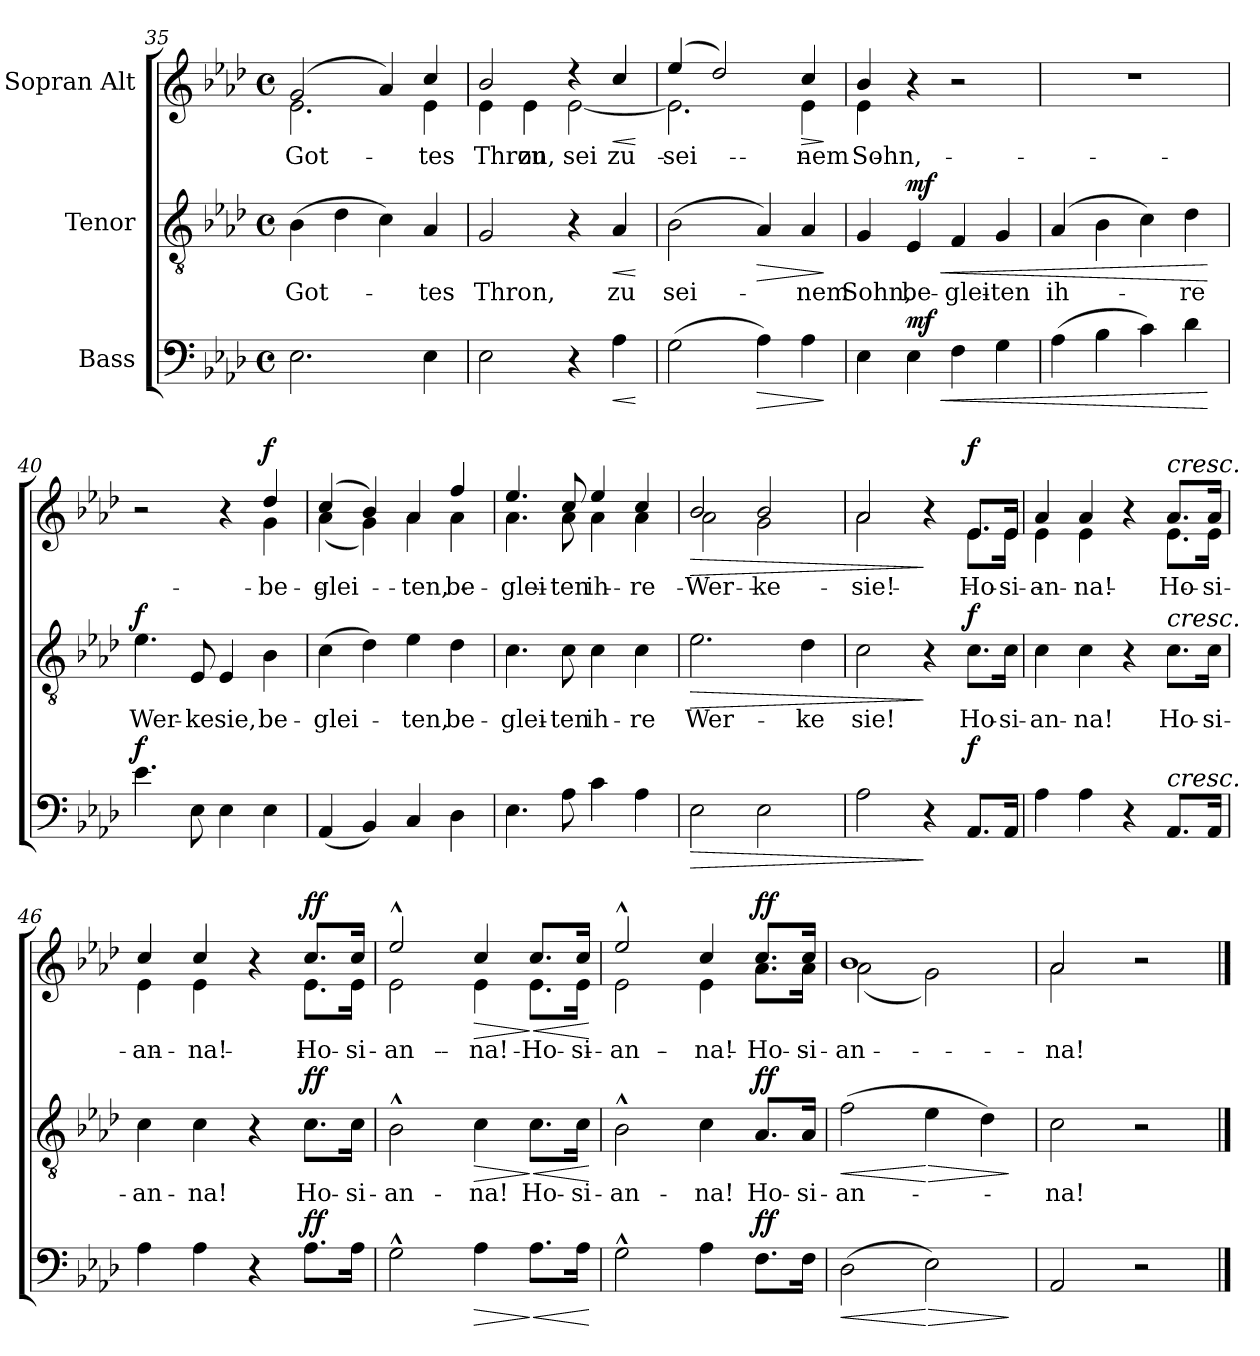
**kern	**dynam	**kern	**text	**dynam	**kern	**text	**dynam
*part3	*part3	*part2	*part2	*part2	*part1	*part1	*part1
*staff3	*staff3	*staff2	*staff2	*staff2	*staff1	*staff1	*staff1
*I"Bass	*	*I"Tenor	*	*	*I"Sopran Alt	*	*
*clefF4	*	*clefGv2	*	*	*clefG2	*	*
*k[b-e-a-d-]	*	*k[b-e-a-d-]	*	*	*k[b-e-a-d-]	*	*
*M4/4	*	*M4/4	*	*	*M4/4	*	*
*met(c)	*	*met(c)	*	*	*met(c)	*	*
=35	=35	=35	=35	=35	=35	=35	=35
!	!	!	!LO:LY:b	!	!	!LO:LY:b	!
*	*	*	*	*	*^	*	*
2.E-\	.	(4B-\	Got-	.	(2g/	2.e-\	Got-	.
.	.	4d-\	.	.	.	.	.	.
.	.	4c\)	.	.	4a-/)	.	.	.
!	!	!	!LO:LY:b	!	!	!	!LO:LY:b	!
4E-\	.	4A-/	-tes	.	4cc/	4e-\	-tes	.
=36	=36	=36	=36	=36	=36	=36	=36	=36
!	!	!	!LO:LY:b	!	!	!	!LO:LY:b	!
2E-\	.	2G/	Thron,	.	2b-/	4e-\	Thron,	.
!	!	!	!	!	!	!	!LO:LY:b	!
.	.	.	.	.	.	4e-\	zu	.
!	!	!	!	!	!	!	!LO:LY:b	!
4r	.	4r	.	.	4r	[2e-\	sei-	.
!	!LO:HP:b	!	!LO:LY:b	!LO:HP:b	!	!	!LO:LY:b	!LO:HP:b
4A-\	<	4A-/	zu	<	4cc/	.	zu	<
*	*	*	*	*	*v	*v	*	*
.	[	.	.	[	.	.	[
=37	=37	=37	=37	=37	=37	=37	=37
!	!	!	!LO:LY:b	!	!	!LO:LY:b	!
*	*	*	*	*	*^	*	*
(2G\	.	(2B-\	sei-	.	(4ee-/	2.e-\]	sei-	.
.	.	.	.	.	2dd-/)	.	.	.
!	!LO:HP:b	!	!	!LO:HP:b	!	!	!	!
4A-\)	>	4A-/)	.	>	.	.	.	.
!	!	!	!LO:LY:b	!	!	!	!LO:LY:b	!LO:HP:b
!	!	!	!	!	!	!	!LO:LY:b	!
4A-\	.	4A-/	-nem	.	4cc/	4e-\	-nem	>
*	*	*	*	*	*v	*v	*	*
.	]	.	.	]	.	.	]
=38	=38	=38	=38	=38	=38	=38	=38
!	!	!	!LO:LY:b	!	!	!LO:LY:b	!
*	*	*	*	*	*^	*	*
!	!	!	!	!	!	!	!LO:LY:b	!
4E-\	.	4G/	Sohn,	.	4b-/	4e-\	Sohn,	.
!	!LO:HP:b	!	!LO:LY:b	!LO:HP:b	!	!	!	!
!	!LO:DY:n=1:a	!	!	!LO:DY:n=1:a	!	!	!	!
4E-\	< mf	4E-/	be-	< mf	4r	4ryy	.	.
!	!	!	!LO:LY:b	!	!	!	!	!
4F\	.	4F/	-glei-	.	2r	2ryy	.	.
!	!	!	!LO:LY:b	!	!	!	!	!
4G\	.	4G/	-ten	.	.	.	.	.
*	*	*	*	*	*v	*v	*	*
!!LO:LB:g=z
=39	=39	=39	=39	=39	=39	=39	=39
!	!	!	!LO:LY:b	!	!	!	!
(4A-\	.	(4A-/	ih-	.	1r	.	.
4B-\	.	4B-\	.	.	.	.	.
4c\)	.	4c\)	.	.	.	.	.
!	!	!	!LO:LY:b	!	!	!	!
4d-\	.	4d-\	-re	.	.	.	.
.	[	.	.	[	.	.	.
=40	=40	=40	=40	=40	=40	=40	=40
!	!LO:DY:a	!	!LO:LY:b	!LO:DY:a	!	!	!
*	*	*	*	*	*^	*	*
4.e-\	f	4.e-\	Wer-	f	2r	2ryy	.	.
!	!	!	!LO:LY:b	!	!	!	!	!
8E-\	.	8E-/	-ke	.	.	.	.	.
!	!	!	!LO:LY:b	!	!	!	!	!
4E-\	.	4E-/	sie,	.	4r	4ryy	.	.
!	!	!	!LO:LY:b	!	!	!	!LO:LY:b	!LO:DY:a
4E-\	.	4B-\	be-	.	4dd-/	4g\	be-	f
=41	=41	=41	=41	=41	=41	=41	=41	=41
!	!	!	!LO:LY:b	!	!	!	!LO:LY:b	!
(4AA-/	.	(4c\	-glei-	.	(4cc/	(4a-\	-glei-	.
4BB-/)	.	4d-\)	.	.	4b-/)	4g\)	.	.
!	!	!	!LO:LY:b	!	!	!	!LO:LY:b	!
4C/	.	4e-\	-ten,	.	4a-/	4a-\	-ten,	.
!	!	!	!LO:LY:b	!	!	!	!LO:LY:b	!
4D-\	.	4d-\	be-	.	4ff/	4a-\	be-	.
=42	=42	=42	=42	=42	=42	=42	=42	=42
!	!	!	!LO:LY:b	!	!	!	!LO:LY:b	!
4.E-\	.	4.c\	-glei-	.	4.ee-/	4.a-\	-glei-	.
!	!	!	!LO:LY:b	!	!	!	!LO:LY:b	!
8A-\	.	8c\	-ten	.	8cc/	8a-\	-ten	.
!	!	!	!LO:LY:b	!	!	!	!LO:LY:b	!
4c\	.	4c\	ih-	.	4ee-/	4a-\	ih-	.
!	!	!	!LO:LY:b	!	!	!	!LO:LY:b	!
4A-\	.	4c\	-re	.	4cc/	4a-\	-re	.
=43	=43	=43	=43	=43	=43	=43	=43	=43
!	!LO:HP:b	!	!LO:LY:b	!LO:HP:b	!	!	!LO:LY:b	!LO:HP:b
2E-\	>	2.e-\	Wer-	>	2b-/	2a-\	Wer-	>
!	!	!	!	!	!	!	!LO:LY:b	!
2E-\	.	.	.	.	2b-/	2g\	-ke	.
!	!	!	!LO:LY:b	!	!	!	!	!
.	.	4d-\	-ke	.	.	.	.	.
=44	=44	=44	=44	=44	=44	=44	=44	=44
!	!	!	!LO:LY:b	!	!	!	!LO:LY:b	!
2A-\	.	2c\	sie!	.	2a-/	2a-\	sie!	.
4r	]	4r	.	]	4r	4ryy	.	]
!	!LO:DY:a	!	!LO:LY:b	!LO:DY:a	!	!	!LO:LY:b	!LO:DY:a
8.AA-/L	f	8.c\L	Ho-	f	8.e-/L	8.e-\L	Ho-	f
!	!	!	!LO:LY:b	!	!	!	!LO:LY:b	!
16AA-/Jk	.	16c\Jk	-si-	.	16e-/Jk	16e-\Jk	-si-	.
!!LO:LB:g=z	!!
=45	=45	=45	=45	=45	=45	=45	=45	=45
!	!	!	!LO:LY:b	!	!	!	!LO:LY:b	!
4A-\	.	4c\	-an-	.	4a-/	4e-\	-an-	.
!	!	!	!LO:LY:b	!	!	!	!LO:LY:b	!
4A-\	.	4c\	-na!	.	4a-/	4e-\	-na!	.
4r	.	4r	.	.	4r	4ryy	.	.
!	!	!	!	!	!LO:TX:a:i:t=cresc.	!	!	!
!	!	!LO:TX:a:i:t=cresc.	!	!	!	!	!	!
!LO:TX:a:i:t=cresc.	!	!	!	!	!	!	!	!
!	!	!	!LO:LY:b	!	!	!	!LO:LY:b	!
8.AA-/L	.	8.c\L	Ho-	.	8.a-/L	8.e-\L	Ho-	.
!	!	!	!LO:LY:b	!	!	!	!LO:LY:b	!
16AA-/Jk	.	16c\Jk	-si-	.	16a-/Jk	16e-\Jk	-si-	.
=46	=46	=46	=46	=46	=46	=46	=46	=46
!	!	!	!LO:LY:b	!	!	!	!LO:LY:b	!
4A-\	.	4c\	-an-	.	4cc/	4e-\	-an-	.
!	!	!	!LO:LY:b	!	!	!	!LO:LY:b	!
4A-\	.	4c\	-na!	.	4cc/	4e-\	-na!	.
4r	.	4r	.	.	4r	4ryy	.	.
!	!LO:DY:a	!	!LO:LY:b	!LO:DY:a	!	!	!LO:LY:b	!LO:DY:a
8.A-\L	ff	8.c\L	Ho-	ff	8.cc/L	8.e-\L	Ho-	ff
!	!	!	!LO:LY:b	!	!	!	!LO:LY:b	!
16A-\Jk	.	16c\Jk	-si-	.	16cc/Jk	16e-\Jk	-si-	.
=47	=47	=47	=47	=47	=47	=47	=47	=47
!	!	!	!LO:LY:b	!	!	!	!LO:LY:b	!
2G^^\	.	2B-^^\	-an-	.	2ee-^^/	2e-\	-an-	.
!	!LO:HP:b	!	!LO:LY:b	!LO:HP:b	!	!	!LO:LY:b	!LO:HP:b
4A-\	>	4c\	-na!	>	4cc/	4e-\	-na!	>
!	!LO:HP:n=1:b	!	!LO:LY:b	!LO:HP:n=1:b	!	!	!LO:LY:b	!LO:HP:n=1:b
8.A-\L	] <	8.c\L	Ho-	] <	8.cc/L	8.e-\L	Ho-	] <
!	!	!	!LO:LY:b	!	!	!	!LO:LY:b	!
16A-\Jk	.	16c\Jk	-si-	.	16cc/Jk	16e-\Jk	-si-	.
*	*	*	*	*	*v	*v	*	*
.	[	.	.	[	.	.	[
=48	=48	=48	=48	=48	=48	=48	=48
!	!	!	!LO:LY:b	!	!	!LO:LY:b	!
*	*	*	*	*	*^	*	*
2G^^\	.	2B-^^\	-an-	.	2ee-^^/	2e-\	-an-	.
!	!	!	!LO:LY:b	!	!	!	!LO:LY:b	!
4A-\	.	4c\	-na!	.	4cc/	4e-\	-na!	.
!	!LO:DY:a	!	!LO:LY:b	!LO:DY:a	!	!	!LO:LY:b	!LO:DY:a
8.F\L	ff	8.A-/L	Ho-	ff	8.cc/L	8.a-\L	Ho-	ff
!	!	!	!LO:LY:b	!	!	!	!LO:LY:b	!
16F\Jk	.	16A-/Jk	-si-	.	16cc/Jk	16a-\Jk	-si-	.
=49	=49	=49	=49	=49	=49	=49	=49	=49
!	!LO:HP:b	!	!LO:LY:b	!LO:HP:b	!	!	!LO:LY:b	!
(2D-\	<	(2f\	-an-	<	1b-	(2a-\	-an-	.
!	!LO:HP:n=1:b	!	!	!LO:HP:n=1:b	!	!	!	!
2E-\)	[ >	4e-\	.	[ >	.	2g\)	.	.
.	.	4d-\)	.	.	.	.	.	.
*	*	*	*	*	*v	*v	*	*
.	]	.	.	]	.	.	.
=50	=50	=50	=50	=50	=50	=50	=50
!	!	!	!LO:LY:b	!	!	!LO:LY:b	!
*	*	*	*	*	*^	*	*
2AA-/	.	2c\	-na!	.	2a-/	2a-\	-na!	.
2r	.	2r	.	.	2r	2ryy	.	.
*	*	*	*	*	*v	*v	*	*
==	==	==	==	==	==	==	==
*-	*-	*-	*-	*-	*-	*-	*-
